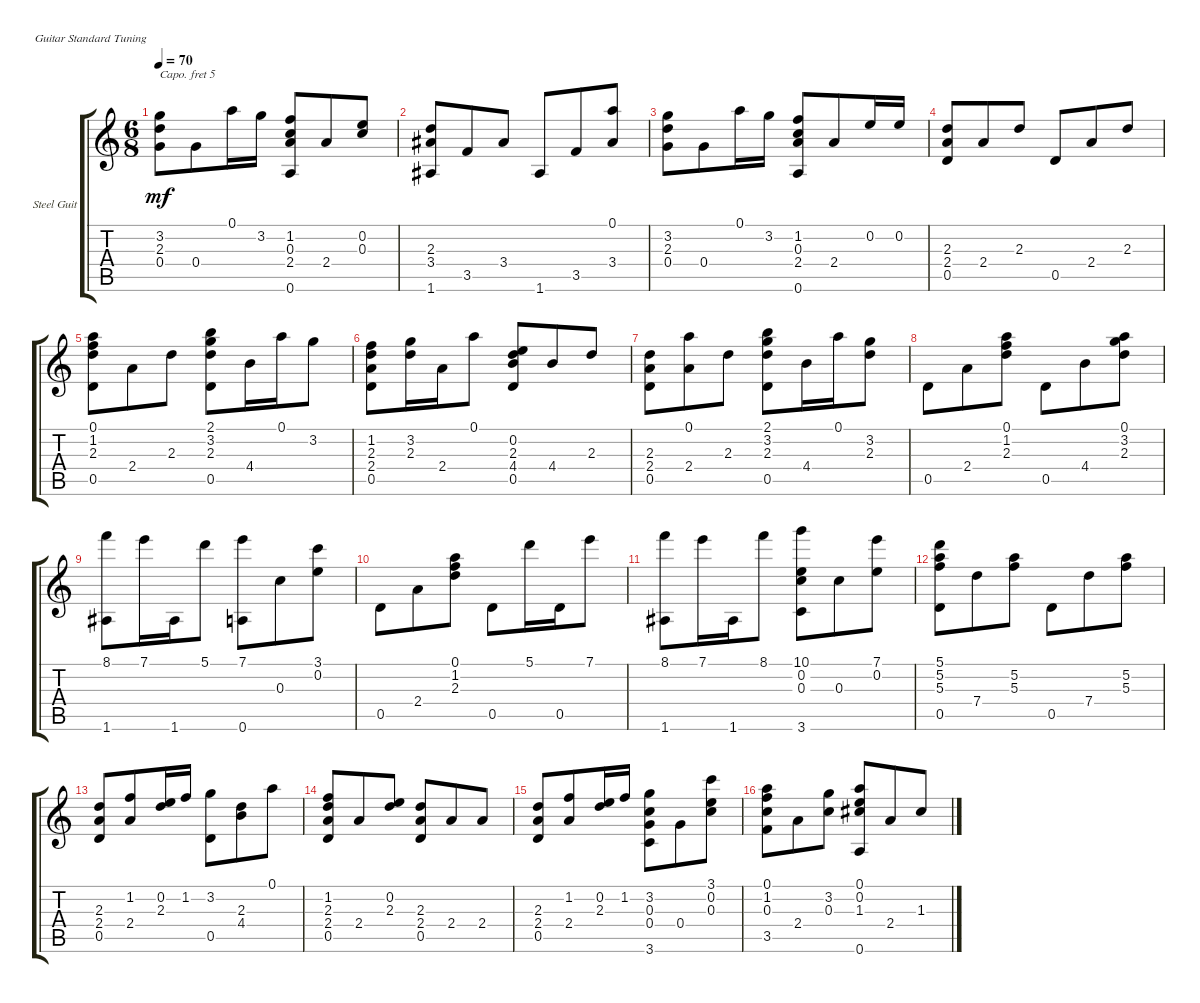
\defaultSystemsLayout 4
\bracketExtendMode groupsimilarinstruments
\firstSystemTrackNameOrientation horizontal
\otherSystemsTrackNameOrientation horizontal
\track ("Steel Guitar" "Steel Guit") {instrument acousticguitarsteel}
\staff {score tabs}
\capo 5
\tuning (E4 B3 G3 D3 A2 E2)
\ts (6 8)
\tempo 70
\clef g2
\ks c
(0.4 2.3 3.2).8{dy mf} 0.4.8 0.1.16 3.2.16 (1.2 0.6 2.4 0.3).8 2.4.8 (0.3 0.2).8 |
(2.3 1.6 3.4).8 3.5.8 3.4.8 1.6.8 3.5.8 (3.4 0.1).8 |
(0.4 2.3 3.2).8 0.4.8 0.1.16 3.2.16 (1.2 0.6 2.4 0.3).8 2.4.8 0.2.16 0.2.16 |
(0.5 2.3 2.4).8 2.4.8 2.3.8 0.5.8 2.4.8 2.3.8 |
(0.5 2.3 1.2 0.1).8 2.4.8 2.3.8 (0.5 2.3 3.2 2.1).8 4.4.16 0.1.16 3.2.8 |
(0.5 2.4 2.3 1.2).8 (3.2 2.3).16 2.4.16 0.1.8 (0.5 4.4 2.3 0.2).8 4.4.8 2.3.8 |
(0.5 2.4 2.3).8 (0.1 2.4).8 2.3.8 (0.5 2.3 3.2 2.1).8 4.4.16 0.1.16 (3.2 2.3).8 |
0.5.8 2.4.8 (2.3 1.2 0.1).8 0.5.8 4.4.8 (2.3 3.2 0.1).8 |
(1.6 8.1).8 7.1.16 1.6.16 5.1.8 (7.1 0.6).8 0.3.8 (0.2 3.1).8 |
0.5.8 2.4.8 (2.3 1.2 0.1).8 0.5.8 5.1.16 0.5.16 7.1.8 |
(1.6 8.1).8 7.1.16 1.6.16 8.1.8 (10.1 3.6 0.3 0.2).8 0.3.8 (0.2 7.1).8 |
(0.5 5.3 5.2 5.1).8 7.4.8 (5.3 5.2).8 0.5.8 7.4.8 (5.3 5.2).8 |
(0.5 2.4 2.3).8 (2.4 1.2).8 (0.2 2.3).16 1.2.16 (3.2 0.5).8 (2.3 4.4).8 0.1.8 |
(1.2 0.5 2.3 2.4).8 2.4.8 (2.3 0.2).8 (0.5 2.4 2.3).8 2.4.8 2.4.8 |
(0.5 2.4 2.3).8 (2.4 1.2).8 (0.2 2.3).16 1.2.16 (3.2 3.6 0.3 0.4).8 0.4.8 (3.1 0.2 0.3).8 |
(3.5 0.3 1.2 0.1).8 2.4.8 (0.3 3.2).8 (0.6 1.3 0.2 0.1).8 2.4.8 1.3.8
